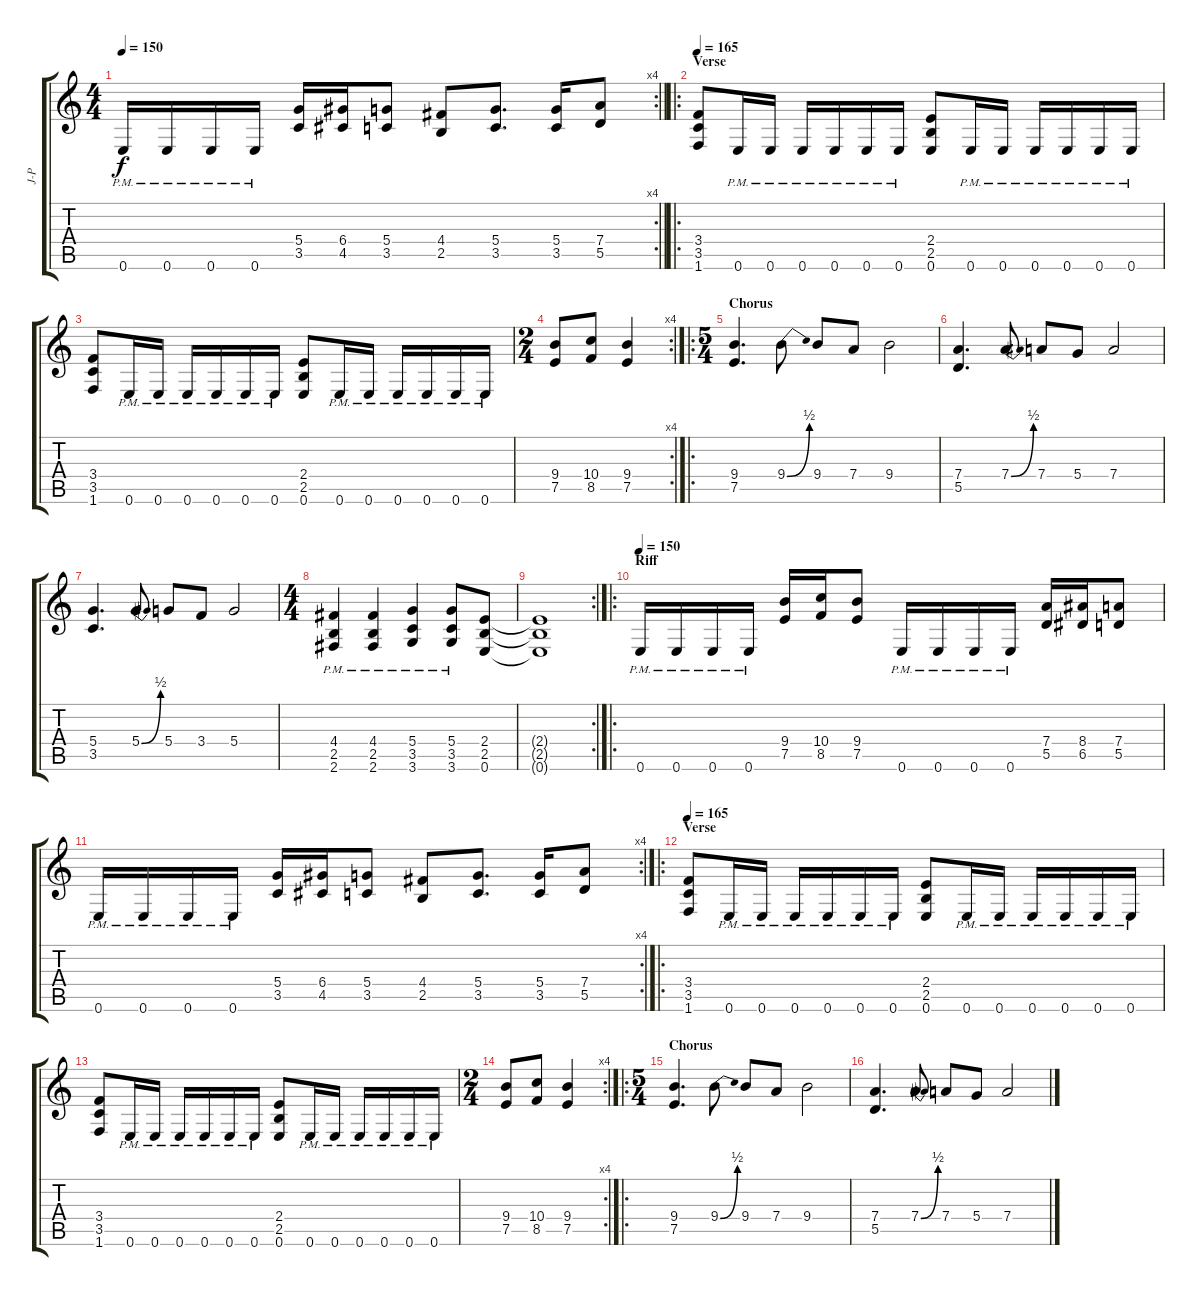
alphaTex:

\track ("J-P" "J-P") {instrument distortionguitar}
\staff {score tabs}
\tuning (E4 B3 G3 D3 A2 E2) {hide}
\rc 4
\ts (4 4)
\tempo 150
\clef g2
\barLineRight lightlight
\ks c
0.6{pm}.16{dy f} 0.6{pm}.16 0.6{pm}.16 0.6{pm}.16 (5.4 3.5).16 (6.4 4.5).16 (5.4 3.5).8 (4.4 2.5).8 (5.4 3.5).8{d} (5.4 3.5).16 (7.4 5.5).8 |
\ro
\section ("" "Verse")
\tempo 165
(3.4 3.5 1.6).8 0.6{pm}.16 0.6{pm}.16 0.6{pm}.16 0.6{pm}.16 0.6{pm}.16 0.6{pm}.16 (2.4 2.5 0.6).8 0.6{pm}.16 0.6{pm}.16 0.6{pm}.16 0.6{pm}.16 0.6{pm}.16 0.6{pm}.16 |
(3.4 3.5 1.6).8 0.6{pm}.16 0.6{pm}.16 0.6{pm}.16 0.6{pm}.16 0.6{pm}.16 0.6{pm}.16 (2.4 2.5 0.6).8 0.6{pm}.16 0.6{pm}.16 0.6{pm}.16 0.6{pm}.16 0.6{pm}.16 0.6{pm}.16 |
\rc 4
\ts (2 4)
(9.4 7.5).8 (10.4 8.5).8 (9.4 7.5).4 |
\ro
\ts (5 4)
\section ("" "Chorus")
(9.4 7.5).4{d} 9.4{be (bend 0 0 60 2)}.8 9.4.8 7.4.8 9.4.2 |
(7.4 5.5).4{d} 7.4{be (bend 0 0 60 2)}.8 7.4.8 5.4.8 7.4.2 |
(5.4 3.5).4{d} 5.4{be (bend 0 0 60 2)}.8 5.4.8 3.4.8 5.4.2 |
\ts (4 4)
(4.4{pm} 2.5{pm} 2.6{pm}).4 (4.4{pm} 2.5{pm} 2.6{pm}).4 (5.4{pm} 3.5{pm} 3.6{pm}).4 (5.4{pm} 3.5{pm} 3.6{pm}).8 (2.4 2.5 0.6).8 |
\rc 2
(2.4{t} 2.5{t} 0.6{t}).1 |
\ro
\section ("" "Riff")
\tempo 150
0.6{pm}.16 0.6{pm}.16 0.6{pm}.16 0.6{pm}.16 (9.4 7.5).16 (10.4 8.5).16 (9.4 7.5).8 0.6{pm}.16 0.6{pm}.16 0.6{pm}.16 0.6{pm}.16 (7.4 5.5).16 (8.4 6.5).16 (7.4 5.5).8 |
\rc 4
0.6{pm}.16 0.6{pm}.16 0.6{pm}.16 0.6{pm}.16 (5.4 3.5).16 (6.4 4.5).16 (5.4 3.5).8 (4.4 2.5).8 (5.4 3.5).8{d} (5.4 3.5).16 (7.4 5.5).8 |
\ro
\section ("" "Verse")
\tempo 165
(3.4 3.5 1.6).8 0.6{pm}.16 0.6{pm}.16 0.6{pm}.16 0.6{pm}.16 0.6{pm}.16 0.6{pm}.16 (2.4 2.5 0.6).8 0.6{pm}.16 0.6{pm}.16 0.6{pm}.16 0.6{pm}.16 0.6{pm}.16 0.6{pm}.16 |
(3.4 3.5 1.6).8 0.6{pm}.16 0.6{pm}.16 0.6{pm}.16 0.6{pm}.16 0.6{pm}.16 0.6{pm}.16 (2.4 2.5 0.6).8 0.6{pm}.16 0.6{pm}.16 0.6{pm}.16 0.6{pm}.16 0.6{pm}.16 0.6{pm}.16 |
\rc 4
\ts (2 4)
(9.4 7.5).8 (10.4 8.5).8 (9.4 7.5).4 |
\ro
\ts (5 4)
\section ("" "Chorus")
(9.4 7.5).4{d} 9.4{be (bend 0 0 60 2)}.8 9.4.8 7.4.8 9.4.2 |
(7.4 5.5).4{d} 7.4{be (bend 0 0 60 2)}.8 7.4.8 5.4.8 7.4.2
